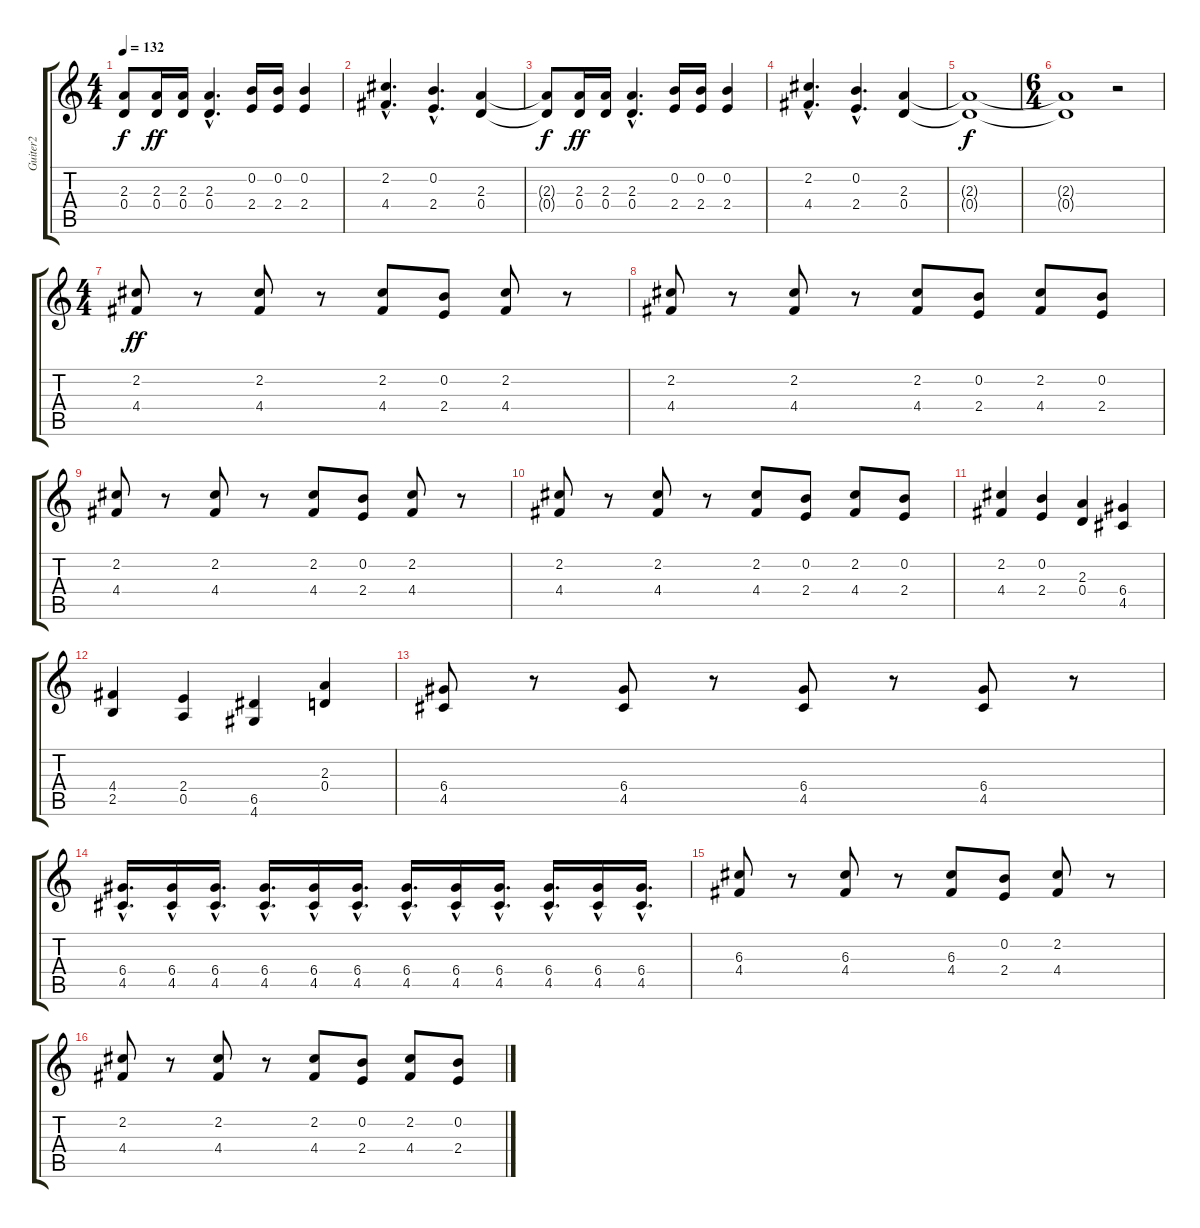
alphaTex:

\track ("Guiter2" "Guiter2") {instrument overdrivenguitar}
\staff {score tabs}
\tuning (E4 B3 G3 D3 A2 E2) {hide}
\ts (4 4)
\tempo 132
\clef g2
\ks c
(2.3{t} 0.4{t}).8{dy f} (2.3 0.4).16{dy ff} (2.3 0.4).16 (2.3{hac} 0.4{hac}).4{d} (0.2 2.4).16 (0.2 2.4).16 (0.2 2.4).4 |
(2.2{hac} 4.4{hac}).4{d} (0.2{hac} 2.4{hac}).4{d} (2.3 0.4).4 |
(2.3{t} 0.4{t}).8{dy f} (2.3 0.4).16{dy ff} (2.3 0.4).16 (2.3{hac} 0.4{hac}).4{d} (0.2 2.4).16 (0.2 2.4).16 (0.2 2.4).4 |
(2.2{hac} 4.4{hac}).4{d} (0.2{hac} 2.4{hac}).4{d} (2.3 0.4).4 |
(2.3{t} 0.4{t}).1{dy f} |
\ts (6 4)
(2.3{t} 0.4{t}).1 r.2 |
\ts (4 4)
(2.2 4.4).8{dy ff} r.8 (2.2 4.4).8 r.8 (2.2 4.4).8 (0.2 2.4).8 (2.2 4.4).8 r.8 |
(2.2 4.4).8 r.8 (2.2 4.4).8 r.8 (2.2 4.4).8 (0.2 2.4).8 (2.2 4.4).8 (0.2 2.4).8 |
(2.2 4.4).8 r.8 (2.2 4.4).8 r.8 (2.2 4.4).8 (0.2 2.4).8 (2.2 4.4).8 r.8 |
(2.2 4.4).8 r.8 (2.2 4.4).8 r.8 (2.2 4.4).8 (0.2 2.4).8 (2.2 4.4).8 (0.2 2.4).8 |
(2.2 4.4).4 (0.2 2.4).4 (2.3 0.4).4 (6.4 4.5).4 |
(4.4 2.5).4 (2.4 0.5).4 (6.5 4.6).4 (2.3 0.4).4 |
(6.4 4.5).8 r.8 (6.4 4.5).8 r.8 (6.4 4.5).8 r.8 (6.4 4.5).8 r.8 |
(6.4{hac} 4.5{hac}).16{d} (6.4{hac} 4.5{hac}).16 (6.4{hac} 4.5{hac}).16{d} (6.4{hac} 4.5{hac}).16{d} (6.4{hac} 4.5{hac}).16 (6.4{hac} 4.5{hac}).16{d} (6.4{hac} 4.5{hac}).16{d} (6.4{hac} 4.5{hac}).16 (6.4{hac} 4.5{hac}).16{d} (6.4{hac} 4.5{hac}).16{d} (6.4{hac} 4.5{hac}).16 (6.4{hac} 4.5{hac}).16{d} |
(6.3 4.4).8 r.8 (6.3 4.4).8 r.8 (6.3 4.4).8 (0.2 2.4).8 (2.2 4.4).8 r.8 |
(2.2 4.4).8 r.8 (2.2 4.4).8 r.8 (2.2 4.4).8 (0.2 2.4).8 (2.2 4.4).8 (0.2 2.4).8
